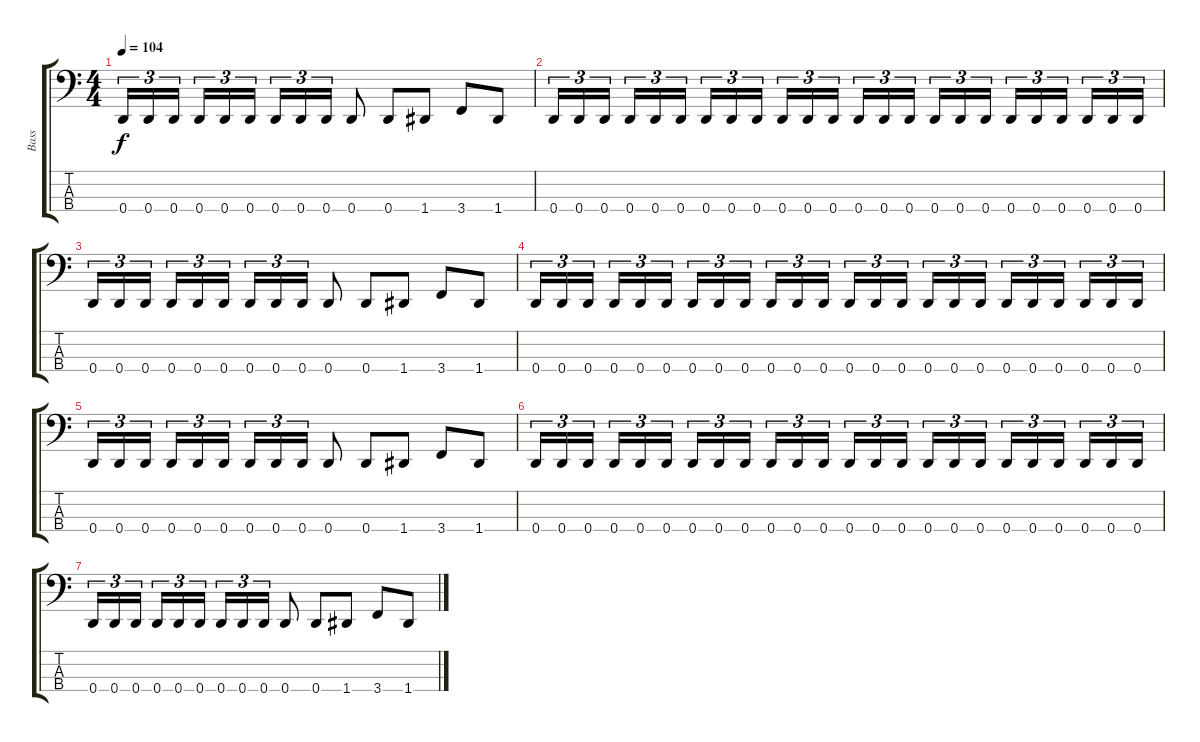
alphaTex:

\track ("Bass" "Bass") {instrument slapbass2}
\staff {score tabs}
\tuning (F2 C2 G1 D1) {hide}
\ts (4 4)
\tempo 104
\clef f4
\ks c
0.4.16{tu (3 2) dy f} 0.4.16{tu (3 2)} 0.4.16{tu (3 2)} 0.4.16{tu (3 2)} 0.4.16{tu (3 2)} 0.4.16{tu (3 2)} 0.4.16{tu (3 2)} 0.4.16{tu (3 2)} 0.4.16{tu (3 2)} 0.4.8 0.4.8 1.4.8 3.4.8 1.4.8 |
0.4.16{tu (3 2)} 0.4.16{tu (3 2)} 0.4.16{tu (3 2)} 0.4.16{tu (3 2)} 0.4.16{tu (3 2)} 0.4.16{tu (3 2)} 0.4.16{tu (3 2)} 0.4.16{tu (3 2)} 0.4.16{tu (3 2)} 0.4.16{tu (3 2)} 0.4.16{tu (3 2)} 0.4.16{tu (3 2)} 0.4.16{tu (3 2)} 0.4.16{tu (3 2)} 0.4.16{tu (3 2)} 0.4.16{tu (3 2)} 0.4.16{tu (3 2)} 0.4.16{tu (3 2)} 0.4.16{tu (3 2)} 0.4.16{tu (3 2)} 0.4.16{tu (3 2)} 0.4.16{tu (3 2)} 0.4.16{tu (3 2)} 0.4.16{tu (3 2)} |
0.4.16{tu (3 2)} 0.4.16{tu (3 2)} 0.4.16{tu (3 2)} 0.4.16{tu (3 2)} 0.4.16{tu (3 2)} 0.4.16{tu (3 2)} 0.4.16{tu (3 2)} 0.4.16{tu (3 2)} 0.4.16{tu (3 2)} 0.4.8 0.4.8 1.4.8 3.4.8 1.4.8 |
0.4.16{tu (3 2) volume 0} 0.4.16{tu (3 2)} 0.4.16{tu (3 2)} 0.4.16{tu (3 2)} 0.4.16{tu (3 2)} 0.4.16{tu (3 2)} 0.4.16{tu (3 2)} 0.4.16{tu (3 2)} 0.4.16{tu (3 2)} 0.4.16{tu (3 2)} 0.4.16{tu (3 2)} 0.4.16{tu (3 2)} 0.4.16{tu (3 2)} 0.4.16{tu (3 2)} 0.4.16{tu (3 2)} 0.4.16{tu (3 2)} 0.4.16{tu (3 2)} 0.4.16{tu (3 2)} 0.4.16{tu (3 2)} 0.4.16{tu (3 2)} 0.4.16{tu (3 2)} 0.4.16{tu (3 2)} 0.4.16{tu (3 2)} 0.4.16{tu (3 2)} |
0.4.16{tu (3 2)} 0.4.16{tu (3 2)} 0.4.16{tu (3 2)} 0.4.16{tu (3 2)} 0.4.16{tu (3 2)} 0.4.16{tu (3 2)} 0.4.16{tu (3 2)} 0.4.16{tu (3 2)} 0.4.16{tu (3 2)} 0.4.8 0.4.8 1.4.8 3.4.8 1.4.8 |
0.4.16{tu (3 2)} 0.4.16{tu (3 2)} 0.4.16{tu (3 2)} 0.4.16{tu (3 2)} 0.4.16{tu (3 2)} 0.4.16{tu (3 2)} 0.4.16{tu (3 2)} 0.4.16{tu (3 2)} 0.4.16{tu (3 2)} 0.4.16{tu (3 2)} 0.4.16{tu (3 2)} 0.4.16{tu (3 2)} 0.4.16{tu (3 2)} 0.4.16{tu (3 2)} 0.4.16{tu (3 2)} 0.4.16{tu (3 2)} 0.4.16{tu (3 2)} 0.4.16{tu (3 2)} 0.4.16{tu (3 2)} 0.4.16{tu (3 2)} 0.4.16{tu (3 2)} 0.4.16{tu (3 2)} 0.4.16{tu (3 2)} 0.4.16{tu (3 2)} |
0.4.16{tu (3 2)} 0.4.16{tu (3 2)} 0.4.16{tu (3 2)} 0.4.16{tu (3 2)} 0.4.16{tu (3 2)} 0.4.16{tu (3 2)} 0.4.16{tu (3 2)} 0.4.16{tu (3 2)} 0.4.16{tu (3 2)} 0.4.8 0.4.8 1.4.8 3.4.8 1.4.8
